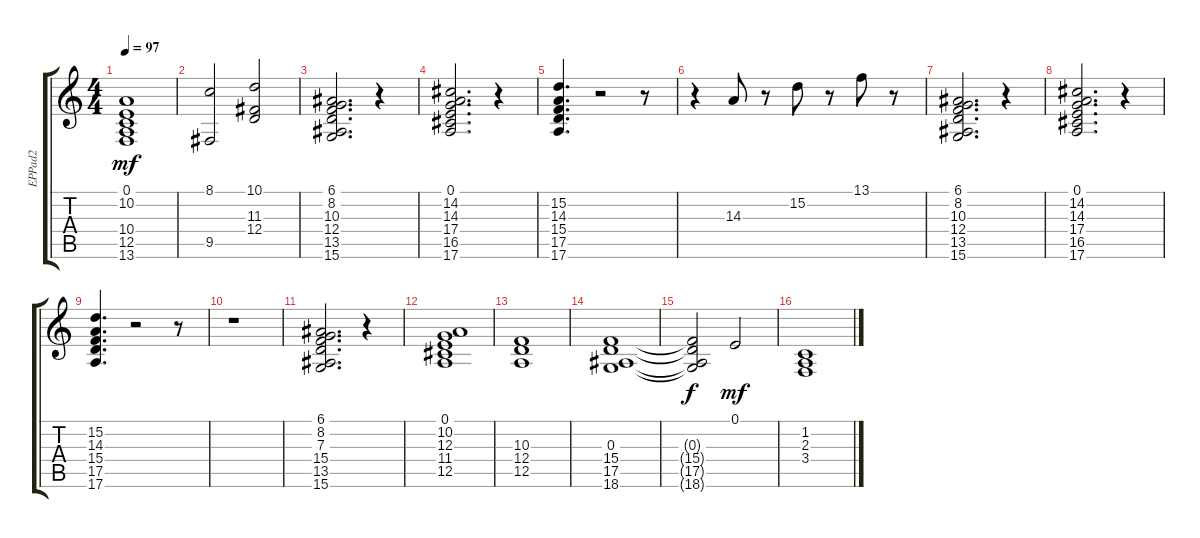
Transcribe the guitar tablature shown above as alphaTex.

\track ("EPPad2" "EPPad2") {instrument electricpiano1}
\staff {score tabs}
\tuning (E4 B3 G3 D3 A2 E2) {hide}
\ts (4 4)
\tempo 97
\clef g2
\ks c
(0.1 10.2 10.4 12.5 13.6).1{dy mf} |
(8.1 9.5).2 (10.1 11.3 12.4).2 |
(6.1 8.2 10.3 12.4 13.5 15.6).2{d} r.4 |
(0.1 14.2 14.3 17.4 16.5 17.6).2{d} r.4 |
(15.2 14.3 15.4 17.5 17.6).4{d} r.2 r.8 |
r.4 14.3.8 r.8 15.2.8 r.8 13.1.8 r.8 |
(6.1 8.2 10.3 12.4 13.5 15.6).2{d} r.4 |
(0.1 14.2 14.3 17.4 16.5 17.6).2{d} r.4 |
(15.2 14.3 15.4 17.5 17.6).4{d} r.2 r.8 |
r.1 |
(6.1 8.2 7.3 15.4 13.5 15.6).2{d} r.4 |
(0.1 10.2 12.3 11.4 12.5).1 |
(10.3 12.4 12.5).1 |
(0.3 15.4 17.5 18.6).1 |
(0.3{t} 15.4{t} 17.5{t} 18.6{t}).2{dy f} 0.1.2{dy mf} |
(1.2 2.3 3.4).1
